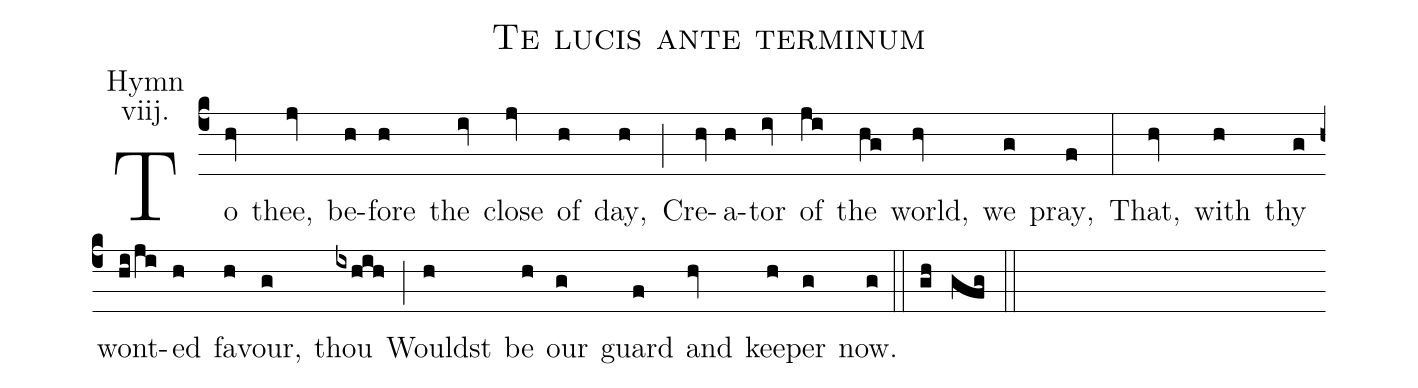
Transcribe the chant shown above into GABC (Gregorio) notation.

name: Te lucis ante terminum;
annotation: Hymn;
annotation: viij.;
mode: 8;
office-part: hymnus;
%%
(c4)To(hv) thee,(jv) be(h)fore(h) the(iv) close(jv) of(h) day,(h) (;)
Cre(hv)a(h)tor(iv) of(ji) the(hg) world,(hv) we(g) pray,(f) (:)
That,(hv) with(h) thy(g) wont(hi!/ji)ed(h) fa(h)vour,(g) thou(ixhih) (;)
Wouldst(h) be(h) our(g) guard(f) and(hv) keep(h)er(g) now.(g) (::)
(gh) (gfg) (::)
